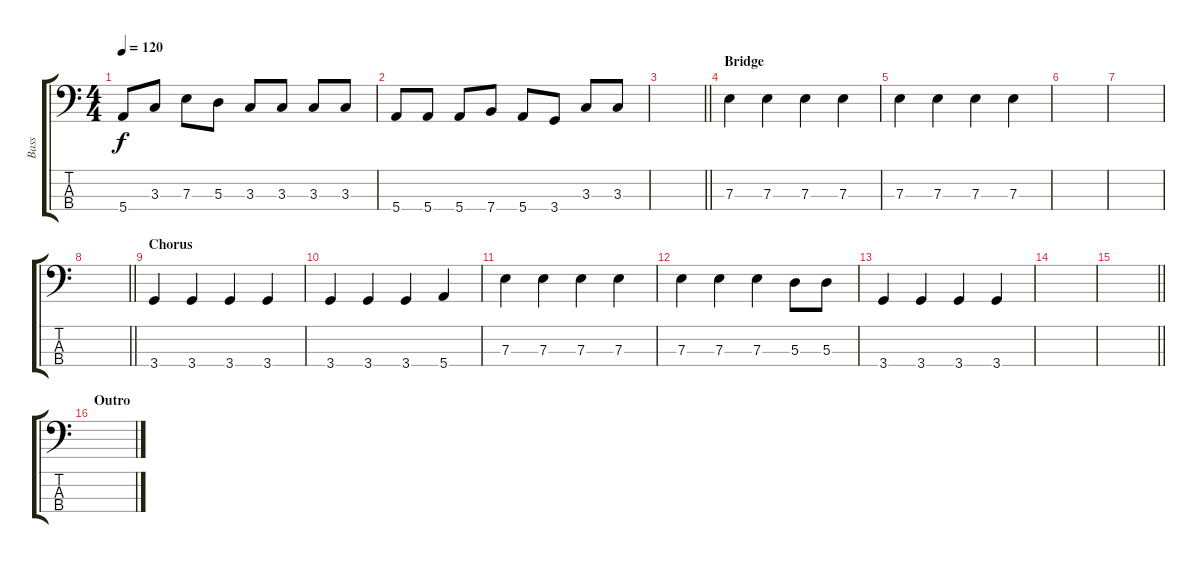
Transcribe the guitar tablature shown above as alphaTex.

\track ("Bass" "Bass") {instrument electricbassfinger}
\staff {score tabs}
\tuning (G2 D2 A1 E1) {hide}
\ts (4 4)
\tempo 120
\clef f4
\ks c
5.4.8{dy f} 3.3.8 7.3.8 5.3.8 3.3.8 3.3.8 3.3.8 3.3.8 |
5.4.8 5.4.8 5.4.8 7.4.8 5.4.8 3.4.8 3.3.8 3.3.8 |
\barLineRight lightlight
|
\section ("" "Bridge")
7.3.4 7.3.4 7.3.4 7.3.4 |
7.3.4 7.3.4 7.3.4 7.3.4 |
|
|
\barLineRight lightlight
|
\section ("" "Chorus")
3.4.4 3.4.4 3.4.4 3.4.4 |
3.4.4 3.4.4 3.4.4 5.4.4 |
7.3.4 7.3.4 7.3.4 7.3.4 |
7.3.4 7.3.4 7.3.4 5.3.8 5.3.8 |
3.4.4 3.4.4 3.4.4 3.4.4 |
|
\barLineRight lightlight
|
\section ("" "Outro")
